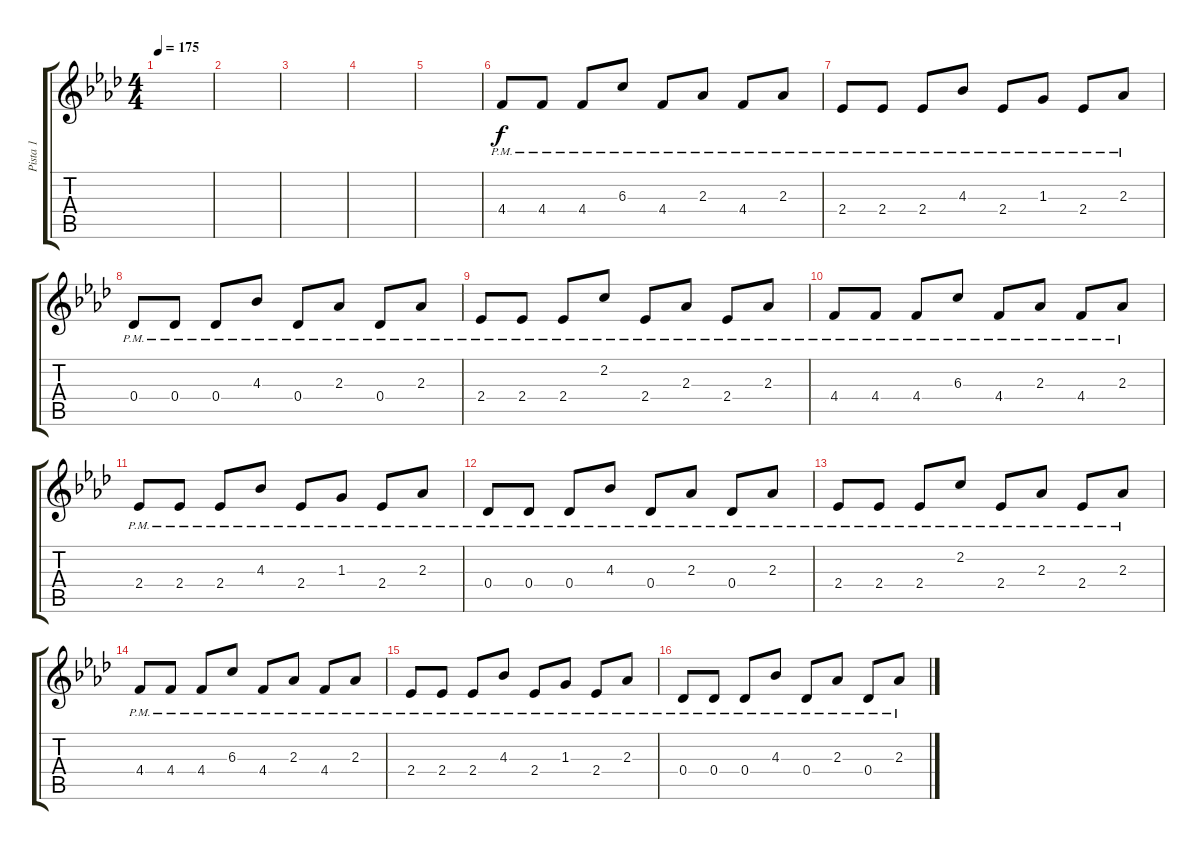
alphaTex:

\track ("Pista 1" "Pista 1") {instrument overdrivenguitar}
\staff {score tabs}
\tuning (Eb4 Bb3 Gb3 Db3 Ab2 Eb2) {hide}
\ts (4 4)
\tempo 175
\clef g2
\ks fminor
|
|
|
|
|
4.4{pm}.8 4.4{pm}.8 4.4{pm}.8 6.3{pm}.8 4.4{pm}.8 2.3{pm}.8 4.4{pm}.8 2.3{pm}.8 |
2.4{pm}.8 2.4{pm}.8 2.4{pm}.8 4.3{pm}.8 2.4{pm}.8 1.3{pm}.8 2.4{pm}.8 2.3{pm}.8 |
0.4{pm}.8 0.4{pm}.8 0.4{pm}.8 4.3{pm}.8 0.4{pm}.8 2.3{pm}.8 0.4{pm}.8 2.3{pm}.8 |
2.4{pm}.8 2.4{pm}.8 2.4{pm}.8 2.2{pm}.8 2.4{pm}.8 2.3{pm}.8 2.4{pm}.8 2.3{pm}.8 |
4.4{pm}.8 4.4{pm}.8 4.4{pm}.8 6.3{pm}.8 4.4{pm}.8 2.3{pm}.8 4.4{pm}.8 2.3{pm}.8 |
2.4{pm}.8 2.4{pm}.8 2.4{pm}.8 4.3{pm}.8 2.4{pm}.8 1.3{pm}.8 2.4{pm}.8 2.3{pm}.8 |
0.4{pm}.8 0.4{pm}.8 0.4{pm}.8 4.3{pm}.8 0.4{pm}.8 2.3{pm}.8 0.4{pm}.8 2.3{pm}.8 |
2.4{pm}.8 2.4{pm}.8 2.4{pm}.8 2.2{pm}.8 2.4{pm}.8 2.3{pm}.8 2.4{pm}.8 2.3{pm}.8 |
4.4{pm}.8 4.4{pm}.8 4.4{pm}.8 6.3{pm}.8 4.4{pm}.8 2.3{pm}.8 4.4{pm}.8 2.3{pm}.8 |
2.4{pm}.8 2.4{pm}.8 2.4{pm}.8 4.3{pm}.8 2.4{pm}.8 1.3{pm}.8 2.4{pm}.8 2.3{pm}.8 |
0.4{pm}.8 0.4{pm}.8 0.4{pm}.8 4.3{pm}.8 0.4{pm}.8 2.3{pm}.8 0.4{pm}.8 2.3{pm}.8
